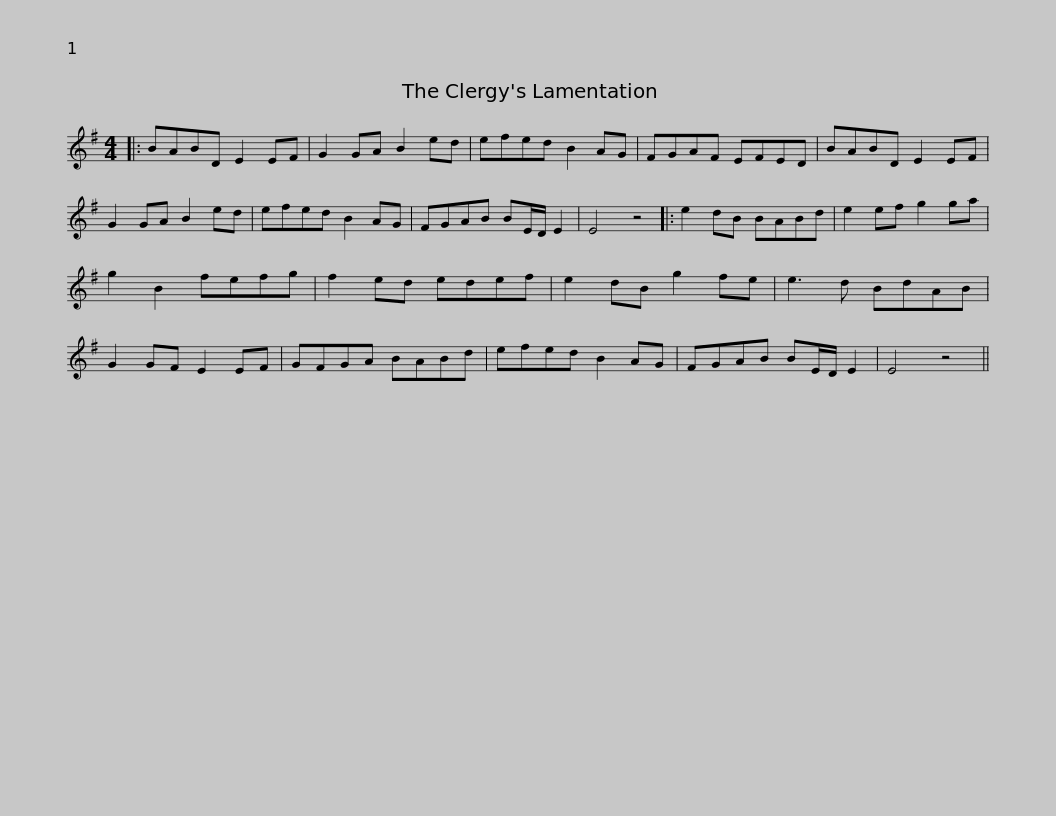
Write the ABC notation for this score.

X:1
L:1/8
M:4/4
I:linebreak $
K:Emin
V:1 treble
V:1
|: BABD E2 EF | G2 GA B2 ed | efed B2 AG | FGAF EFED | BABD E2 EF | %5
 G2 GA B2 ed |$ efed B2 AG | FGAB BE/D/ E2 | E4 z4 |: e2 dB BABd | %10
 e2 ef g2 ga | g2 B2 fefg | f2 ed edef |$ e2 dB g2 fe | e3 d BdAB | %15
 G2 GF E2 EF | GFGA BABd | efed B2 AG | FGAB BE/D/ E2 | E4 z4 || %20
